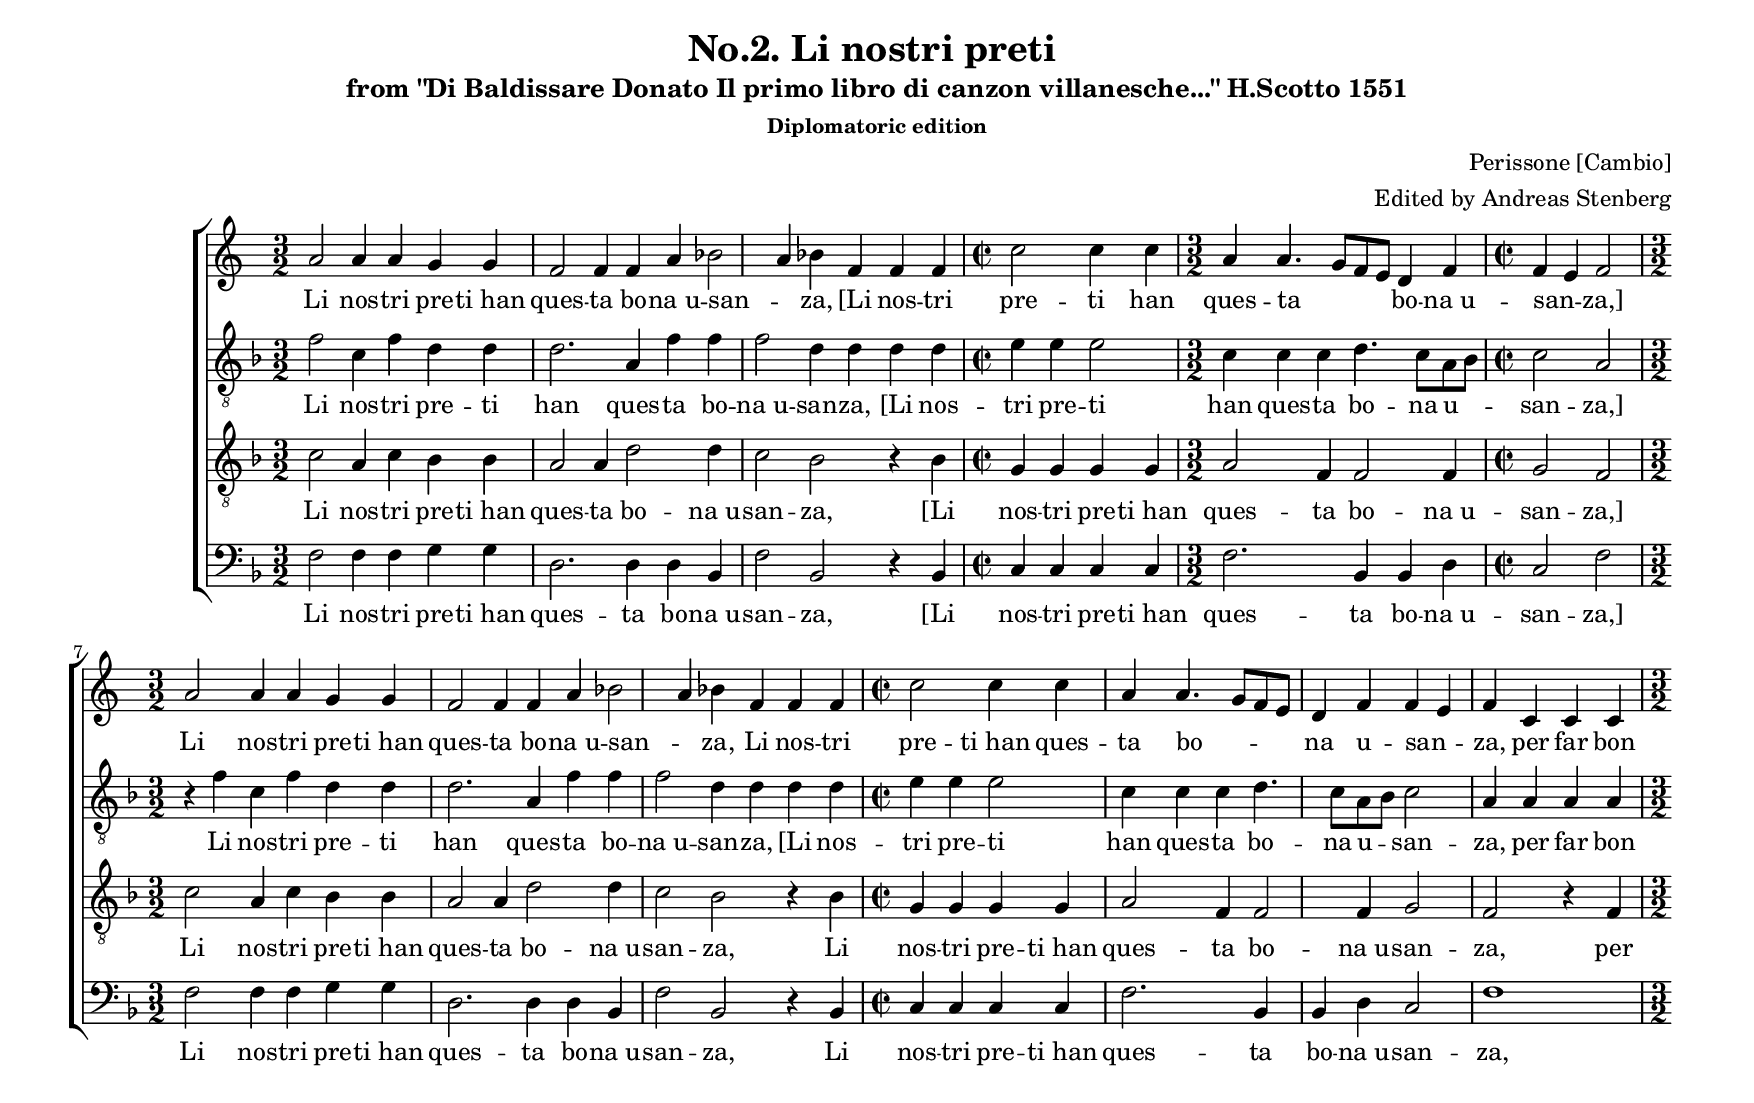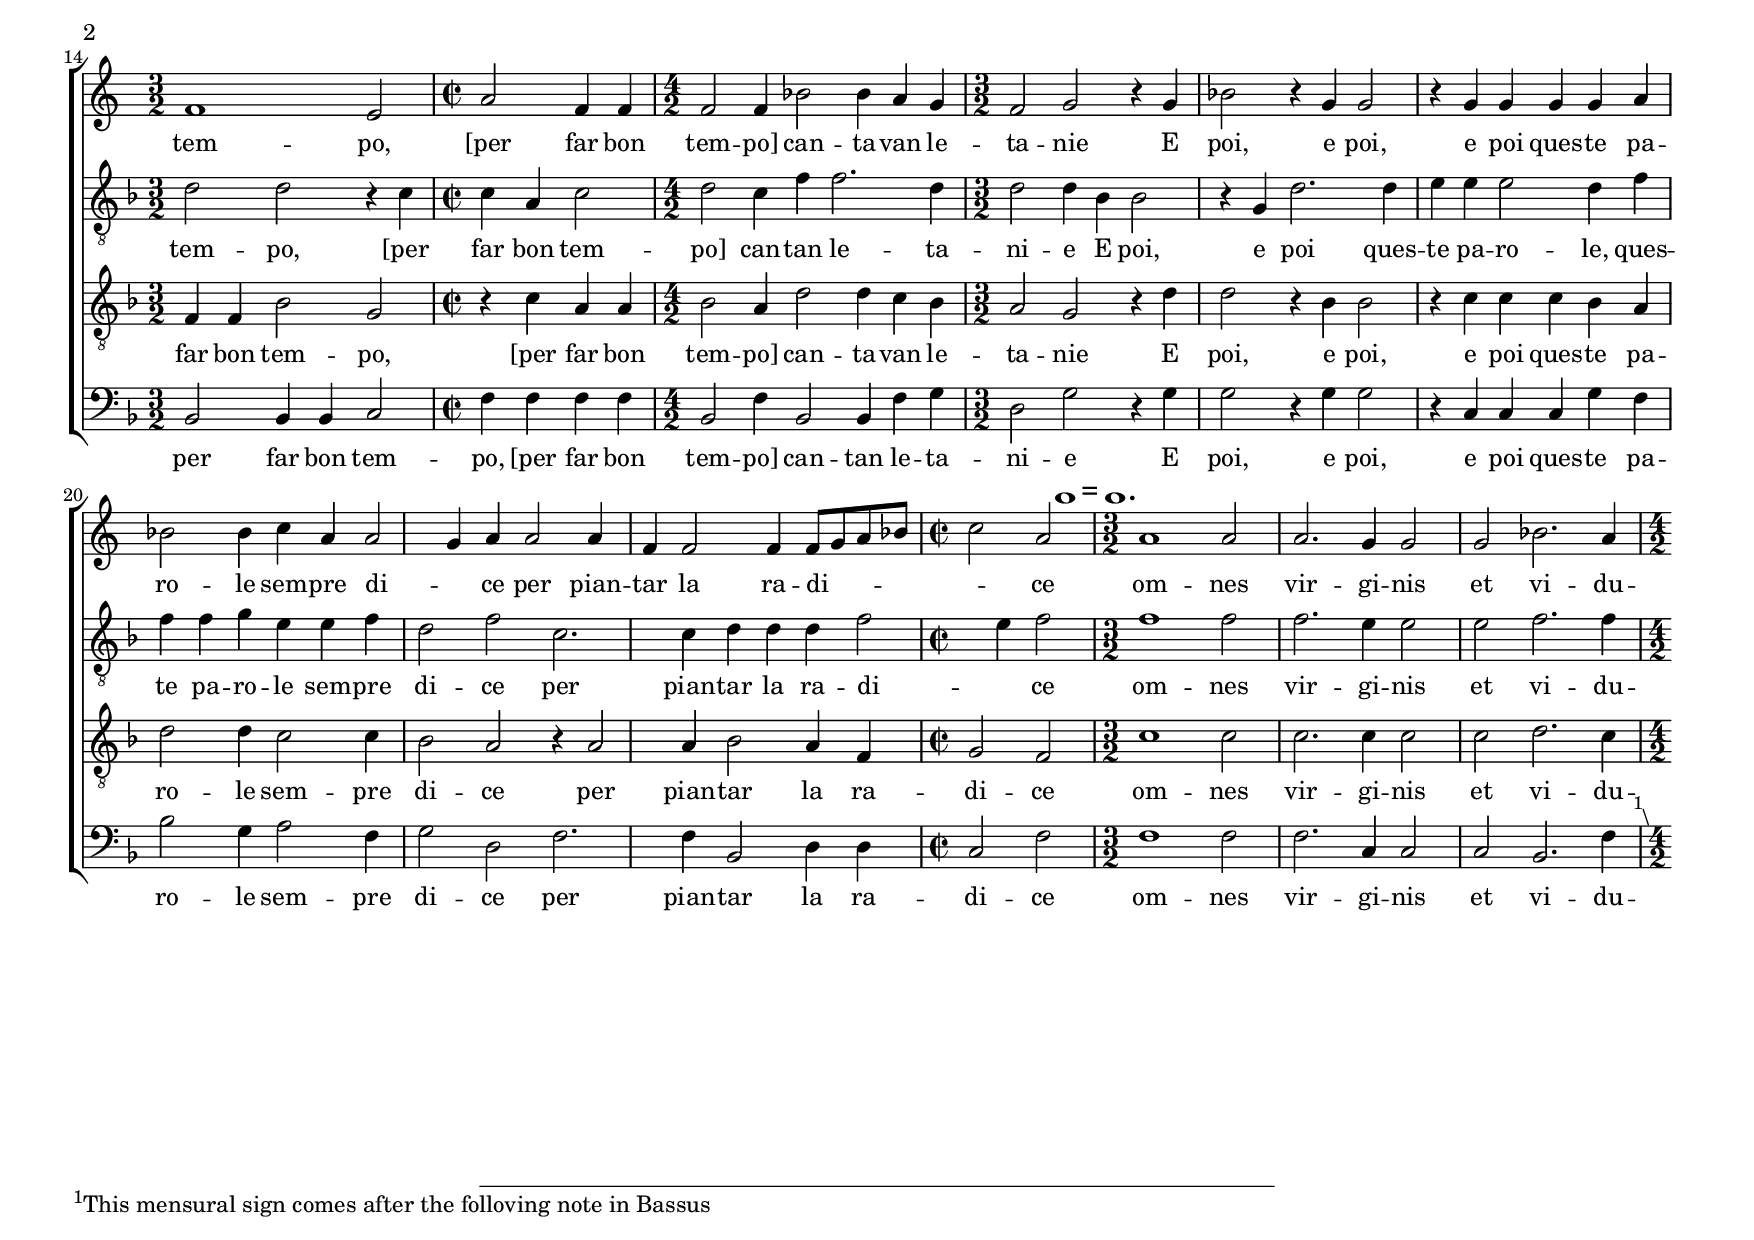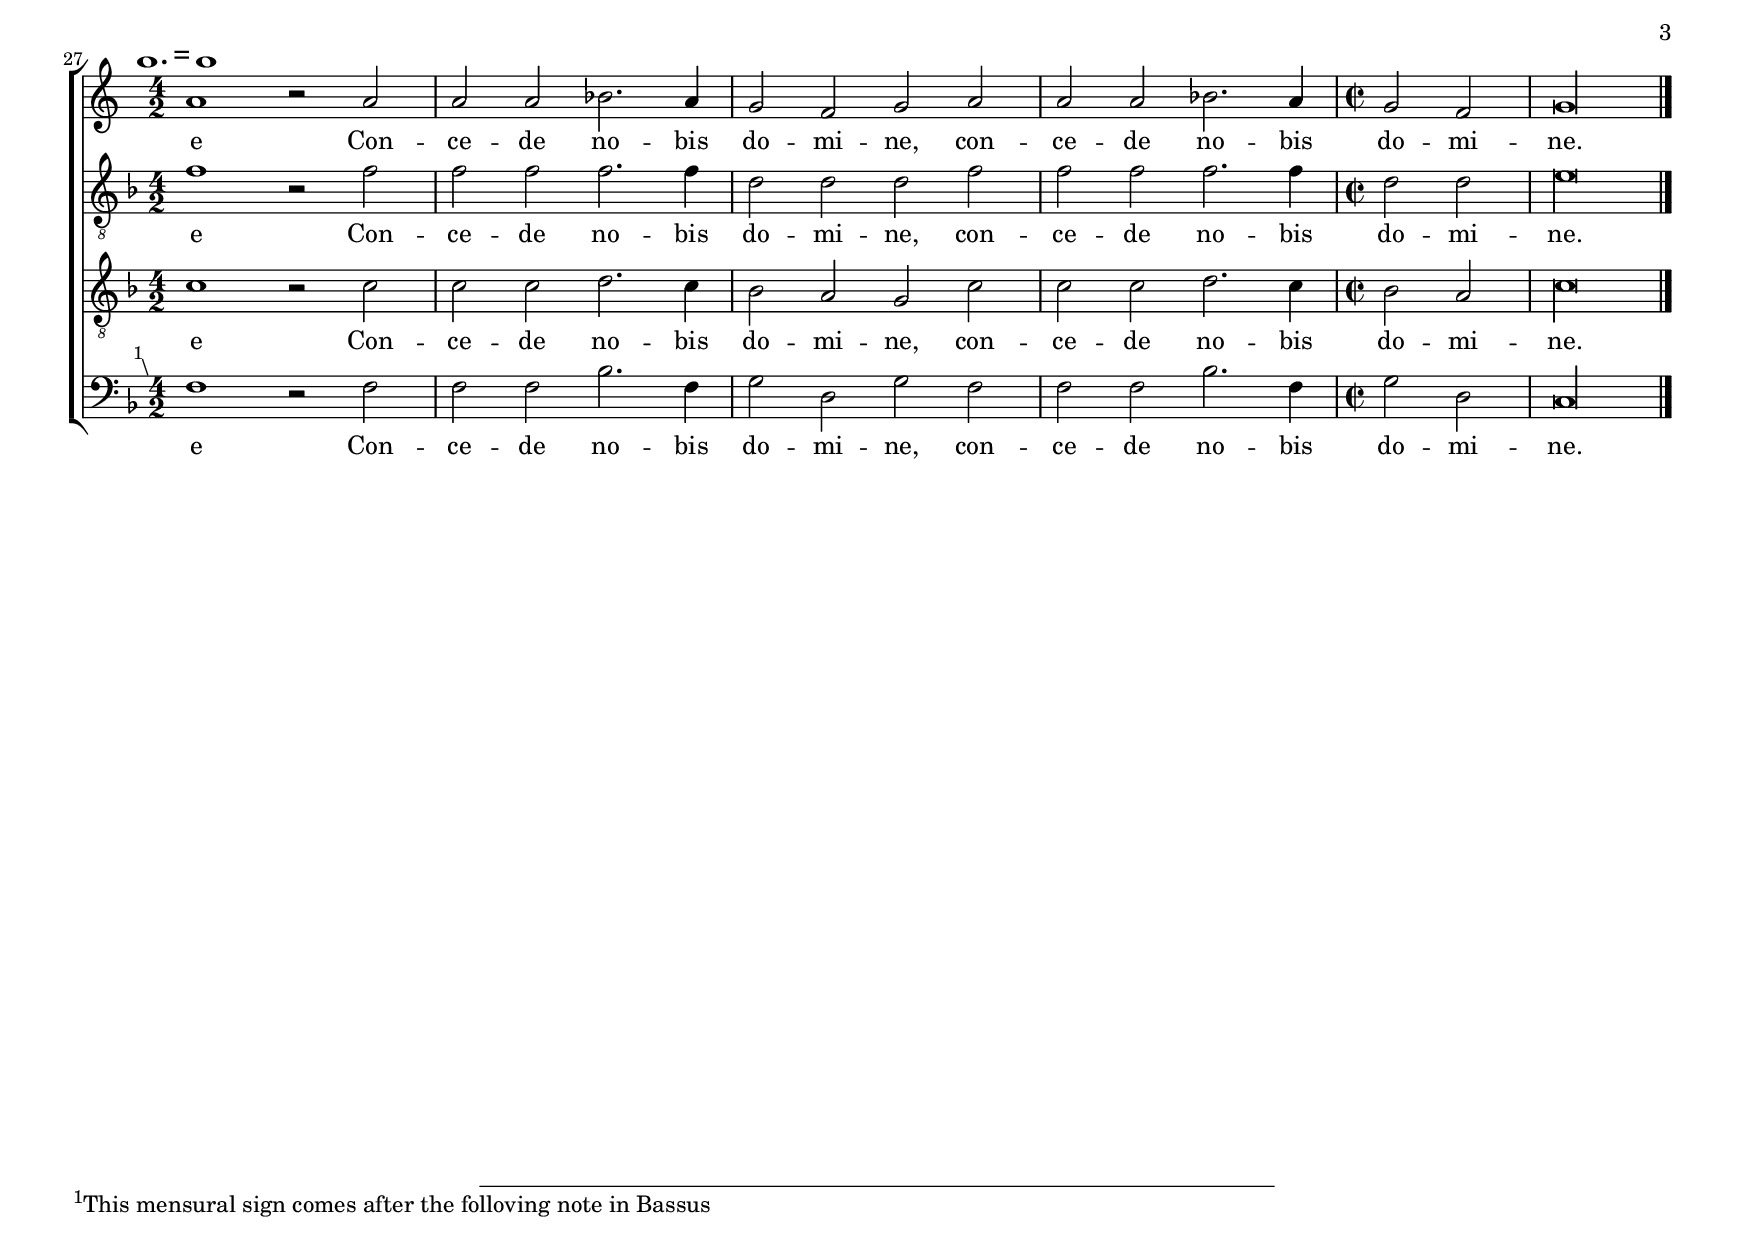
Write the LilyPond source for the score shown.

\version "2.20.0"
\include "deutsch.ly"
\paper {
  #(set-paper-size "a4landscape")
 page-breaking = #ly:minimal-breaking  print-all-headers = ##t
  ragged-bottom = ##t
  ragged-last-bottom =  ##t
}
\layout {
  \context {
    \Lyrics
    \name AltLyrics
    \alias Lyrics
    \override StanzaNumber.font-series = #'medium
    \override LyricText.font-shape = #'italic
    \override LyricText.color = #(x11-color 'grey20)
  }
  \context {
    \StaffGroup
    \accepts AltLyrics
  }
}


ficta = {
  \once \set suggestAccidentals =##t
}

globalA = {
  \key f \major
%  \override NoteHead.style = #'petrucci

}

sopranoA = \relative c' {
   \set Score.tempoHideNote = ##t
  \tempo 2 = 96

  %\clef "petrucci-c2"
  %\clef "petrucci-g"
  \time 3/2
  a'2 a4 a4 g4 g4
  f2 f4 f4 a4 b2\melisma a4\melismaEnd
  b4 f4 f4 f4 \time 2/2c'2 c4 c4
  \time 3/2
  a4 a4.\melisma g8 f8 e8\melismaEnd d4 f4
  \time 2/2
  f4\melisma e4\melismaEnd f2

  \time 3/2
  a2 a4 a4 g4 g4
  f2 f4 f4 a4 b2\melisma a4\melismaEnd
  b4 f4 f4 f4 \time 2/2 c'2 c4 c4
  a4 a4.\melisma g8 f8 e8\melismaEnd d4 f4
  f4\melisma e4\melismaEnd f4 c4 c4 c4
  \time 3/2
  f1 e2 \time 2/2 a2

  f4 f4 \time 4/2 f2 f4 b2 b4
  a4 g4 \time 3/2 f2 g2 r4 g4
  b2 r4 g4 g2 r4 g4
  g4 g4 g4 a4 b2 b4 c4
  a4 a2\melisma g4\melismaEnd a4 a2 a4
  f4 f2 f4  f8\melisma g8 a8 b8

  \time 2/2
  c2\melismaEnd a2
  \tempo 1. = 96
  \time 3/2
  \mark \markup {
    \fontsize #-2
  \note {1} #1
  =
  \fontsize #-2
  \note {1.} #1
}
  a1 a2
  a2. g4 g2
  g2 b2. a4
  \tempo 2 = 96
  \mark \markup {
    \fontsize #-2
  \note {1.} #1
  =
  \fontsize #-2
  \note {1} #1
}
  \time 4/2
  a1 r2 a2
  a2 a2 b2. a4
  g2 f2 g2 a2
  a2 a2 b2. a4
  \time 2/2
  g2 f2
  \cadenzaOn
  g\longa
  \bar "|."
}

sopranoAb = \relative c' {

}

altoA = \relative c' {
  %\clef "petrucci-c4"
  %\clef "hufnagel-fa3"
  \clef "G_8"
  \globalA
  % Music follows here.
  f2 c4 f4 d4 d4
  d2. a4 f'4 f4
  f2 d4 d4 d4 d4 e4 e4
  e2 c4 c4  c4 d4. c8 a8\melisma b8\melismaEnd
  c2 a2 r4 f'4 c4 f4

  d4 d4
  d2. a4 f'4 f4
  f2 d4 d4 d4 d4 e4 e4
  e2 c4 c4 c4 d4. c8 a8\melisma b8\melismaEnd
  c2 a4 a4 a4 a4
  d2 d2 r4 c4 c4 a4
  c2 d2 c4 f4

  f2. d4 d2 d4 b4
  b2 r4 g4 d'2. d4
  e4 e4 e2 d4 f4  f4  f4
  g4 e4 e4 f4 d2 f2
  c2. c4 d4 d4 d4 f2\melisma
  e4\melismaEnd f2
%    \once \override Staff.TimeSignature.style = #'single-digit
  \time 3/2
  f1 f2
  f2. e4 e2
  e2 f2. f4
  f1 r2 f2
  f2 f2 f2. f4
  d2 d2 d2 f2
  f2 f2 f2. f4
  d2 d2
  e\longa
}

altoAb = \relative c' {


}

tenorA = \relative c' {
  %\clef "petrucci-c4"
  %\clef "hufnagel-fa3"
  \clef "G_8"
  \globalA
  % Music follows here.
  c2 a4 c4 b4 b4
  a2 a4 d2 d4
  c2 b2 r4 b4 g4 g4
  g4 g4 a2 f4 f2 f4
  g2 f2 c'2
  a4 c4 b4 b4
  a2

  a4 d2 d4
  c2 b2 r4 b4
  g4 g4 g4 g4
  a2 f4 f2 f4
  g2 f2 r4 f4 f4 f4
  b2 g2 r4 c4 a4 a4
  b2 a4 d2 d4 c4 b4
  a2 g2

  r4 d'4 d2 r4 b4 b2
  r4 c4 c4 c4 b4 a4
  d2 d4 c2 c4
  b2 a2 r4 a2 a4
  b2 a4 f4
  g2 f2
%  \once \override Staff.TimeSignature.style = #'single-digit
  c'1 c2
  c2. c4 c2
  c2 d2. c4
  c1

  r2 c2 c2 c2
  d2. c4 b2 a2
  g2 c2 c2 c2
  d2. c4 b2 a2
  c\longa
}

tenorAb = \relative c' {


}

bassA = \relative c {
  %\clef "petrucci-f"
  \clef "bass"
  \globalA
  % Music follows here.
  f2 f4 f4 g4 g4
  d2. d4 d4 b4
  f'2 b,2 r4 b4
  c4 c4 c4 c4 f2. b,4
  b4 d4 c2 f2
  f2 f4 f4 g4 g4
  d2. d4 d4 b4
  f'2 b,2 r4 b4
  c4 c4 c4 c4
  f2. b,4 b4 d4 c2
  f1 b,2 b4 b4
  c2 f4 f4 f4 f4
  b,2 f'4 b,2 b4 f'4 g4
  d2 g2

  r4 g4 g2 r4 g4 g2
  r4 c,4 c4 c4 g'4 f4
  b2 g4 a2 f4
  g2 d2 f2. f4
  b,2 d4 d4 c2 f2
%  \once \override Staff.TimeSignature.style = #'single-digit
  f1 f2
  f2. c4 c2
  c2 b2. f'4
  \footnote #'(-0.5 . 1.5) "This mensural sign comes after the folloving note in Bassus" Staff.TimeSignature
  f1

  r2 f2 f2 f2
  b2. f4 g2 d2
  g2 f2 f2 f2
  b2. f4 g2 d2
  c\longa
}

bassAb = \relative c {


}
dropLyrics = {
  \override LyricText.extra-offset = #'(1.5 . 0)
  \override LyricHyphen.extra-offset = #'(1.5 . 0)
  \override LyricExtender.extra-offset = #'(1.5. 0)
  \override StanzaNumber.extra-offset = #'(1.5 . 0)
}
undropLyrics = {
  \override LyricText.extra-offset = #'(0 . 0)
  \override LyricHyphen.extra-offset = #'(0 . 0)
  \override LyricExtender.extra-offset = #'(0 . 0)
  \override StanzaNumber.extra-offset = #'(0 . 0)
}
rightbrace = \set stanza = \markup {
  \hspace #1
  \translate #'(0 . 0.4) \right-brace #25 }

sopranoAVerse = \lyricmode {
 % Lyrics follow here.
  Li nos -- tri pre -- ti_han ques -- ta bo -- na_u -- san -- za,
  [Li nos -- tri pre -- ti han ques -- ta bo -- na_u -- san -- za,]
  Li nos -- tri pre -- ti_han ques -- ta bo -- na_u -- san -- za,
  Li nos -- tri pre -- ti_han ques -- ta bo -- na u -- san -- za,
  per far bon tem -- po,
  [per far bon tem -- po]
  can -- ta -- van le -- ta -- nie
  E poi, e poi, e poi ques -- te pa -- ro -- le sem -- pre di -- ce
  per pian -- tar la ra -- di -- ce
  om -- nes vir -- gi -- nis et  vi -- du -- e
  Con -- ce -- de no -- bis do -- mi -- ne,
  con -- ce -- de no -- bis do -- mi -- ne.

}

sopranoBaVerse = \lyricmode {

}
sopranoBbVerse = \lyricmode {

}
altoAVerse = \lyricmode {
  % Lyrics follow here.
  Li nos -- tri pre -- ti han ques -- ta bo -- na_u -- san -- za,
  [Li nos -- tri pre -- ti han ques -- ta bo -- na u -- san -- za,]
  Li nos -- tri pre -- ti han ques -- ta bo -- na_u -- san -- za,
  [Li nos -- tri pre -- ti han ques -- ta bo -- na u -- san -- za,
  per far bon tem -- po,
  [per far bon tem -- po]
  can -- tan le -- ta -- ni -- e
  E poi, e poi ques -- te pa -- ro -- le, ques -- te pa -- ro -- le  sem -- pre di -- ce
  per pian -- tar la ra -- di -- ce
  om -- nes vir -- gi -- nis et  vi -- du -- e
  Con -- ce -- de no -- bis do -- mi -- ne,
  con -- ce -- de no -- bis do -- mi -- ne.
 }
altoBaVerse = \lyricmode {

}
altoBbVerse = \lyricmode {
}

tenorAVerse = \lyricmode {
  % Lyrics follow here.
  Li nos -- tri pre -- ti_han ques -- ta bo -- na_u -- san -- za,
  [Li nos -- tri pre -- ti_han ques -- ta bo -- na_u -- san -- za,]
  Li nos -- tri pre -- ti_han ques -- ta bo -- na_u -- san -- za,
  Li nos -- tri pre -- ti_han ques -- ta bo -- na_u -- san -- za,
  per far bon tem -- po,
  [per far bon tem -- po]
  can -- ta -- van le -- ta -- nie
  E poi, e poi, e poi ques -- te pa -- ro -- le sem -- pre di -- ce
  per pian -- tar la ra -- di -- ce
  om -- nes vir -- gi -- nis et  vi -- du -- e
  Con -- ce -- de no -- bis do -- mi -- ne,
  con -- ce -- de no -- bis do -- mi -- ne.
 }
tenorBaVerse = \lyricmode {

}
tenorBbVerse = \lyricmode {
}

bassAVerse = \lyricmode {
  % Lyrics follow here.
  Li nos -- tri pre -- ti_han ques -- ta bo -- na_u -- san -- za,
  [Li nos -- tri pre -- ti_han ques -- ta bo -- na_u -- san -- za,]
  Li nos -- tri pre -- ti_han ques -- ta bo -- na_u -- san -- za,
  Li nos -- tri pre -- ti_han ques -- ta bo -- na_u -- san -- za,
  per far bon tem -- po,
  [per far bon tem -- po]
  can -- tan le -- ta -- ni -- e
  E poi, e poi, e poi ques -- te pa -- ro -- le sem -- pre di -- ce
  per pian -- tar la ra -- di -- ce
  om -- nes vir -- gi -- nis et  vi -- du -- e
  Con -- ce -- de no -- bis do -- mi -- ne,
  con -- ce -- de no -- bis do -- mi -- ne.
  }
bassBaVerse = \lyricmode {

}
bassBbVerse = \lyricmode {
}

\score {
  \new ChoirStaff
  <<
    \new Voice = "Soprano" \with {
      midiInstrument = "choir aahs"
      instrumentName = "[Cantus]"

    }  {      \sopranoA  }
    \new Lyrics \lyricsto "Soprano" { \sopranoAVerse }
     \new Lyrics \lyricsto "Soprano" { \sopranoBaVerse }
    \new Lyrics \lyricsto "Soprano" { \sopranoBbVerse }

    \new Voice = "Alto" \with {
      midiInstrument = "choir aahs"
      instrumentName = "Altus"
    }  {  \altoA  }
    \new Lyrics \lyricsto "Alto" { \altoAVerse}
    \new Lyrics \lyricsto "Alto" { \altoBaVerse }
    \new Lyrics \lyricsto "Alto" { \altoBbVerse }
   \new Voice = "Tenor" \with {
      midiInstrument = "choir aahs"
      instrumentName = "Tenor"
    }  {  \tenorA  }
    \new Lyrics \lyricsto "Tenor" { \tenorAVerse }
    \new Lyrics \lyricsto "Tenor" { \tenorBaVerse }
    \new Lyrics \lyricsto "Tenor" { \tenorBbVerse }
    \new Voice = "Bass" \with {
      midiInstrument = "choir aahs"
      instrumentName = "Bassus"
    }  {  \bassA }
    \new Lyrics \lyricsto "Bass" { \bassAVerse }
    \new Lyrics \lyricsto "Bass" { \bassBaVerse }
    \new Lyrics \lyricsto "Bass" { \bassBbVerse }
  >>
  \layout { }

  \header {
    title = "No.2. Li nostri preti "
    subtitle = "from \"Di Baldissare Donato Il primo libro di canzon villanesche...\" H.Scotto 1551"
    subsubtitle = "Diplomatoric edition"
    composer = "Perissone [Cambio]"
    arranger = "Edited by Andreas Stenberg"
  }

}
\score {
  %{\new ChoirStaff %}

  \unfoldRepeats
  <<
    \new MensuralStaff \with {
      midiInstrument = "choir aahs"
      instrumentName = "[Cantus]"
    } { \sopranoA  }
    \addlyrics { \sopranoAVerse }
    \new MensuralStaff \with {
      midiInstrument = "choir aahs"
      instrumentName = "Altus"
    } { \altoA  }
    \addlyrics { \altoAVerse }
    \new MensuralStaff \with {
      midiInstrument = "choir aahs"
      instrumentName = "Tenor"
    } { \tenorA }
    \addlyrics { \tenorAVerse }
    \new MensuralStaff \with {
      midiInstrument = "choir aahs"
      instrumentName = "Bassus"
    } { \bassA }
    \addlyrics { \bassAVerse }
  >>
  \midi {
  }
}

